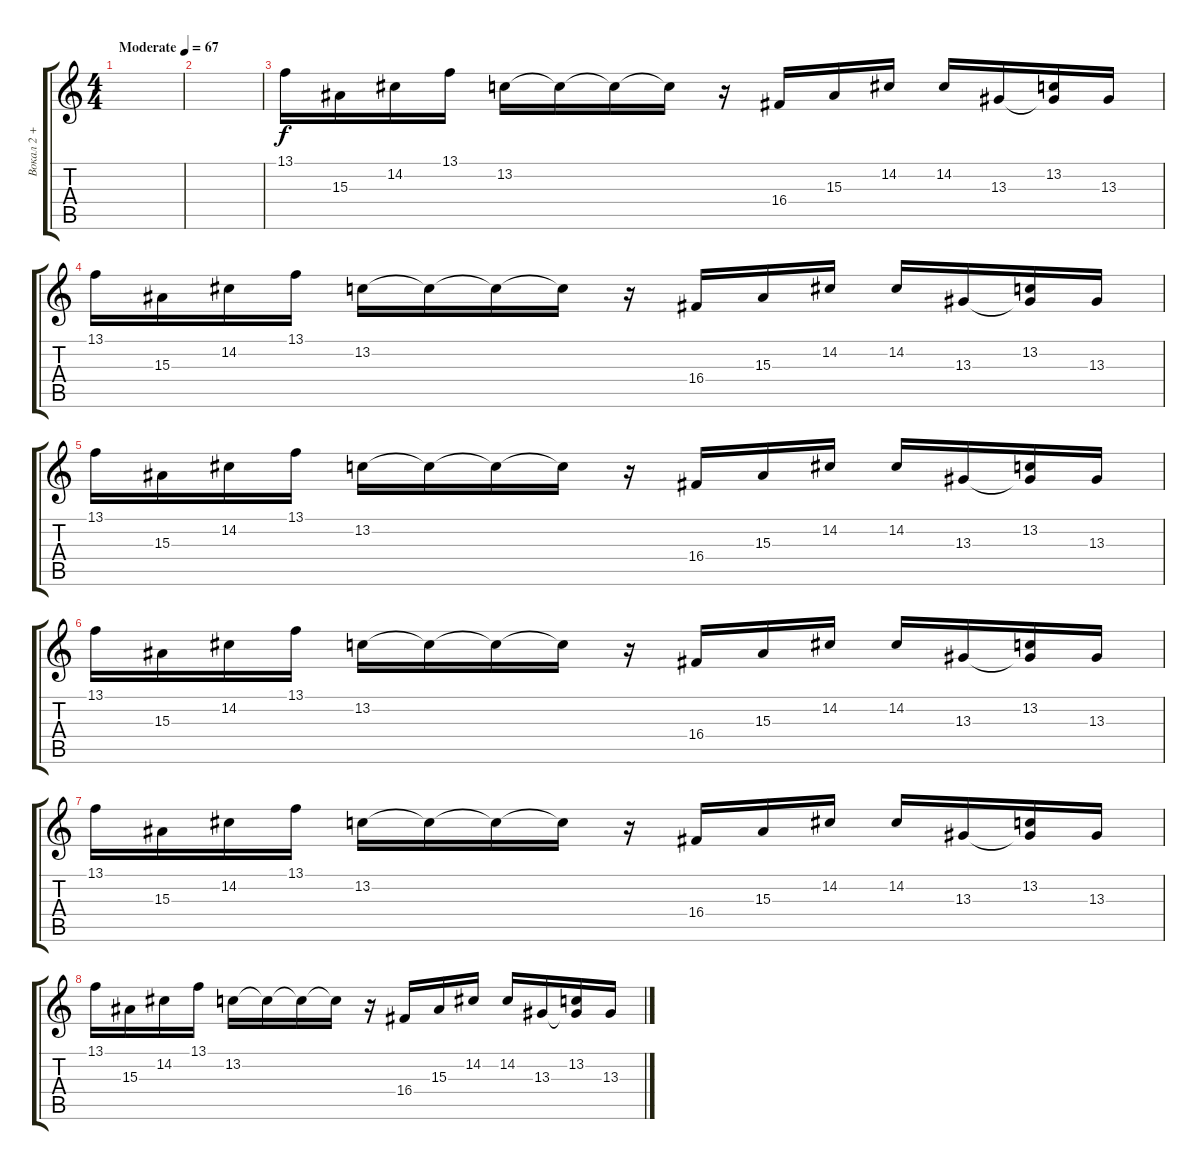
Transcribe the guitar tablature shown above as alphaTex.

\track ("Вокал 2 + еффект" "Вокал 2 + ") {instrument pad8sweep}
\staff {score tabs}
\tuning (E4 B3 G3 D3 A2 E2) {hide}
\ts (4 4)
\tempo (67 "Moderate")
\clef g2
\ks c
|
|
13.1.16 15.3.16 14.2.16 13.1.16 13.2.16 13.2{t}.16 13.2{t}.16 13.2{t}.16 r.16 16.4.16 15.3.16 14.2.16 14.2.16 13.3.16 (13.2 13.3{t}).16 13.3.16 |
13.1.16 15.3.16 14.2.16 13.1.16 13.2.16 13.2{t}.16 13.2{t}.16 13.2{t}.16 r.16 16.4.16 15.3.16 14.2.16 14.2.16 13.3.16 (13.2 13.3{t}).16 13.3.16 |
13.1.16 15.3.16 14.2.16 13.1.16 13.2.16 13.2{t}.16 13.2{t}.16 13.2{t}.16 r.16 16.4.16 15.3.16 14.2.16 14.2.16 13.3.16 (13.2 13.3{t}).16 13.3.16 |
13.1.16 15.3.16 14.2.16 13.1.16 13.2.16 13.2{t}.16 13.2{t}.16 13.2{t}.16 r.16 16.4.16 15.3.16 14.2.16 14.2.16 13.3.16 (13.2 13.3{t}).16 13.3.16 |
13.1.16 15.3.16 14.2.16 13.1.16 13.2.16 13.2{t}.16 13.2{t}.16 13.2{t}.16 r.16 16.4.16 15.3.16 14.2.16 14.2.16 13.3.16 (13.2 13.3{t}).16 13.3.16 |
13.1.16 15.3.16 14.2.16 13.1.16 13.2.16 13.2{t}.16 13.2{t}.16 13.2{t}.16 r.16 16.4.16 15.3.16 14.2.16 14.2.16 13.3.16 (13.2 13.3{t}).16 13.3.16
